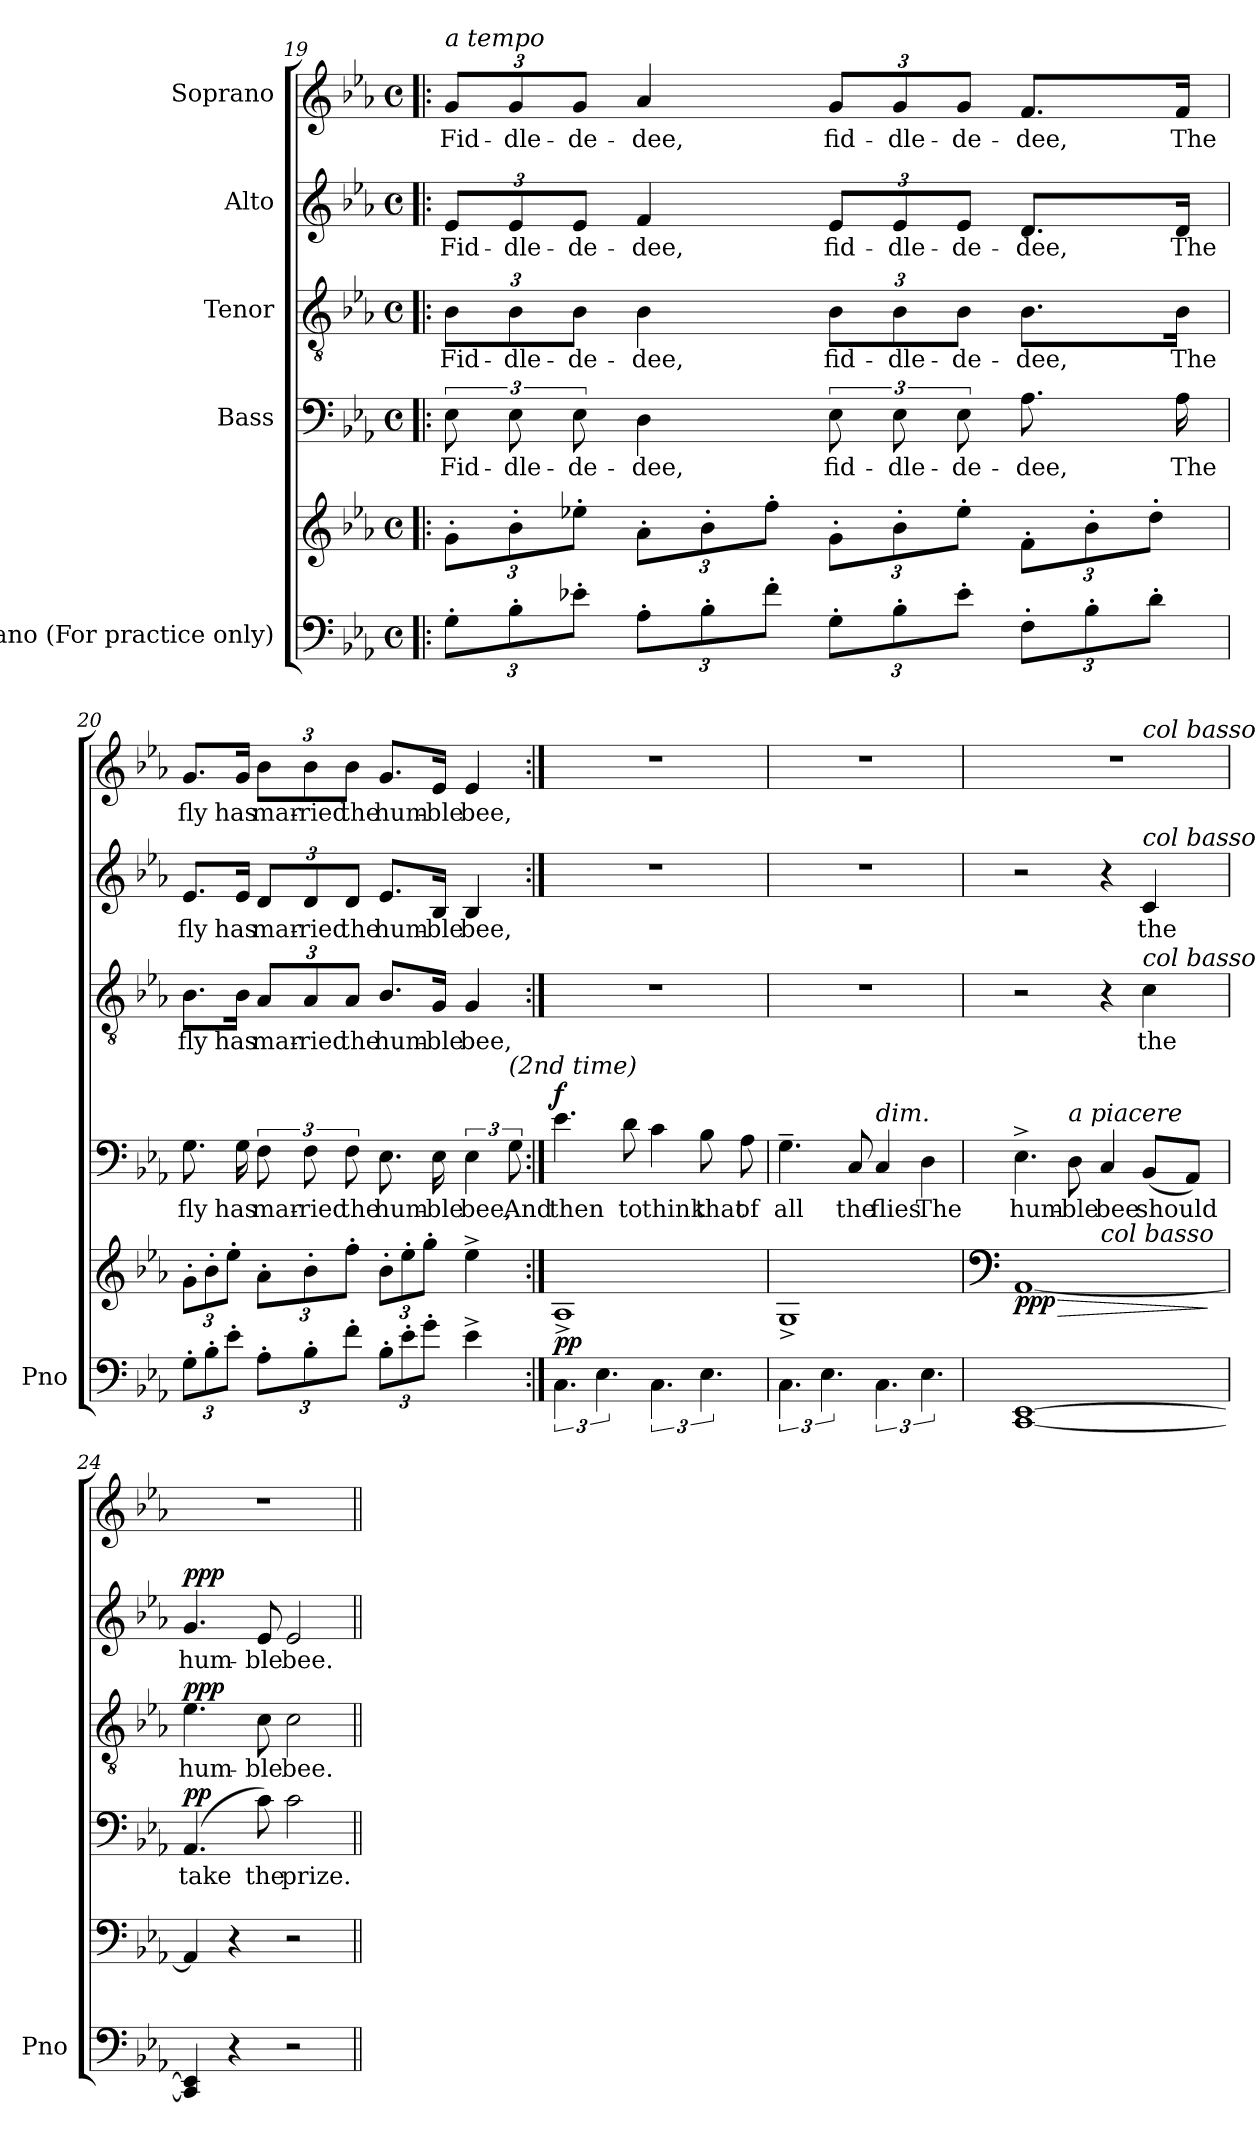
**kern	**kern	**dynam	**kern	**text	**dynam	**kern	**text	**dynam	**kern	**text	**dynam	**kern	**text	**dynam
*part5	*part5	*part5	*part4	*part4	*part4	*part3	*part3	*part3	*part2	*part2	*part2	*part1	*part1	*part1
*staff6	*staff5	*staff5/6	*staff4	*staff4	*staff4	*staff3	*staff3	*staff3	*staff2	*staff2	*staff2	*staff1	*staff1	*staff1
*I"Piano (For practice only)	*	*	*I"Bass	*	*	*I"Tenor	*	*	*I"Alto	*	*	*I"Soprano	*	*
*I'Pno	*	*	*	*	*	*	*	*	*	*	*	*	*	*
*clefF4	*clefG2	*	*clefF4	*	*	*clefGv2	*	*	*clefG2	*	*	*clefG2	*	*
*k[b-e-a-]	*k[b-e-a-]	*	*k[b-e-a-]	*	*	*k[b-e-a-]	*	*	*k[b-e-a-]	*	*	*k[b-e-a-]	*	*
*M4/4	*M4/4	*	*M4/4	*	*	*M4/4	*	*	*M4/4	*	*	*M4/4	*	*
*met(c)	*met(c)	*	*met(c)	*	*	*met(c)	*	*	*met(c)	*	*	*met(c)	*	*
*Xbrackettup	*Xbrackettup	*	*	*	*	*	*	*	*	*	*	*	*	*
=19!|:	=19!|:	=19!|:	=19!|:	=19!|:	=19!|:	=19!|:	=19!|:	=19!|:	=19!|:	=19!|:	=19!|:	=19!|:	=19!|:	=19!|:
!	!	!	!	!	!	!	!	!	!	!	!	!LO:TX:i:t=a tempo	!	!
!	!	!LO:DY:b	!	!	!	!	!	!	!	!	!	!	!	!
!	!	!LO:DY:n=1:b	!	!	!	!	!	!	!	!	!	!	!	!
!	!	!LO:DY:n=2:b	!	!	!LO:DY:a	!	!	!	!	!	!	!	!	!
!	!	!	!	!	!LO:DY:n=1:a	!	!	!	!	!	!	!	!	!
!	!	!	!	!	!LO:DY:n=2:a	!	!	!	!	!	!	!	!	!
!	!	!	!	!	!LO:DY:n=3:a	!	!	!LO:DY:a	!	!	!	!	!	!
!	!	!	!	!	!	!	!	!LO:DY:n=1:a	!	!	!	!	!	!
!	!	!	!	!	!	!	!	!LO:DY:n=2:a	!	!	!	!	!	!
!	!	!	!	!	!	!	!	!LO:DY:n=3:a	!	!	!LO:DY:a	!	!	!
!	!	!	!	!	!	!	!	!	!	!	!LO:DY:n=1:a	!	!	!
!	!	!	!	!	!	!	!	!	!	!	!LO:DY:n=2:a	!	!	!
!	!	!	!	!	!	!	!	!	!	!	!LO:DY:n=3:a	!	!	!LO:DY:a
!	!	!	!	!	!	!	!	!	!	!	!	!	!	!LO:DY:n=1:a
!	!	!	!	!	!	!	!	!	!	!	!	!	!	!LO:DY:n=2:a
!	!	!	!	!	!	!	!	!	!	!	!	!	!	!LO:DY:n=3:a
12G'\L	12g'\L	other-dynamics f other-dynamics	12E-\	Fid-	other-dynamics f other-dynamics p	12B-\L	Fid-	other-dynamics f other-dynamics p	12e-/L	Fid-	other-dynamics f other-dynamics pp	12g/L	Fid-	other-dynamics f other-dynamics p
12B-'\	12b-'\	.	12E-\	-dle-	.	12B-\	-dle-	.	12e-/	-dle-	.	12g/	-dle-	.
!	!	!LO:DY:n=3:b	!	!	!	!	!	!	!	!	!	!	!	!
!	!	!LO:DY:n=4:b	!	!	!	!	!	!	!	!	!	!	!	!
12e-X'\J	12ee-X'\J	other-dynamics p	12E-\	-de-	.	12B-\J	-de-	.	12e-/J	-de-	.	12g/J	-de-	.
12A-'\L	12a-'\L	.	4D\	-dee,	.	4B-\	-dee,	.	4f/	-dee,	.	4a-/	-dee,	.
12B-'\	12b-'\	.	.	.	.	.	.	.	.	.	.	.	.	.
12f'\J	12ff'\J	.	.	.	.	.	.	.	.	.	.	.	.	.
12G'\L	12g'\L	.	12E-\	fid-	.	12B-\L	fid-	.	12e-/L	fid-	.	12g/L	fid-	.
12B-'\	12b-'\	.	12E-\	-dle-	.	12B-\	-dle-	.	12e-/	-dle-	.	12g/	-dle-	.
12e-'\J	12ee-'\J	.	12E-\	-de-	.	12B-\J	-de-	.	12e-/J	-de-	.	12g/J	-de-	.
12F'\L	12f'\L	.	8.A-\	-dee,	.	8.B-\L	-dee,	.	8.d/L	-dee,	.	8.f/L	-dee,	.
12B-'\	12b-'\	.	.	.	.	.	.	.	.	.	.	.	.	.
12d'\J	12dd'\J	.	.	.	.	.	.	.	.	.	.	.	.	.
.	.	.	16A-\	The	.	16B-\Jk	The	.	16d/Jk	The	.	16f/Jk	The	.
=20	=20	=20	=20	=20	=20	=20	=20	=20	=20	=20	=20	=20	=20	=20
12G'\L	12g'\L	.	8.G\	fly	.	8.B-\L	fly	.	8.e-/L	fly	.	8.g/L	fly	.
12B-'\	12b-'\	.	.	.	.	.	.	.	.	.	.	.	.	.
12e-'\J	12ee-'\J	.	.	.	.	.	.	.	.	.	.	.	.	.
.	.	.	16G\	has	.	16B-\Jk	has	.	16e-/Jk	has	.	16g/Jk	has	.
12A-'\L	12a-'\L	.	12F\	mar-	.	12A-/L	mar-	.	12d/L	mar-	.	12b-\L	mar-	.
12B-'\	12b-'\	.	12F\	-ried	.	12A-/	-ried	.	12d/	-ried	.	12b-\	-ried	.
12f'\J	12ff'\J	.	12F\	the	.	12A-/J	the	.	12d/J	the	.	12b-\J	the	.
12B-'\L	12b-'\L	.	8.E-\	hum-	.	8.B-/L	hum-	.	8.e-/L	hum-	.	8.g/L	hum-	.
12e-'\	12ee-'\	.	.	.	.	.	.	.	.	.	.	.	.	.
12g'\J	12gg'\J	.	.	.	.	.	.	.	.	.	.	.	.	.
.	.	.	16E-\	-ble	.	16G/Jk	-ble	.	16B-/Jk	-ble	.	16e-/Jk	-ble	.
4e-^\	4ee-^\	.	6E-\	bee,	.	4G/	bee,	.	4B-/	bee,	.	4e-/	bee,	.
!	!	!	!LO:TX:i:t=(2nd time)	!	!	!	!	!	!	!	!	!	!	!
.	.	.	12G!\	And	.	.	.	.	.	.	.	.	.	.
=21:|!	=21:|!	=21:|!	=21:|!	=21:|!	=21:|!	=21:|!	=21:|!	=21:|!	=21:|!	=21:|!	=21:|!	=21:|!	=21:|!	=21:|!
*brackettup	*	*	*	*	*	*	*	*	*	*	*	*	*	*
!	!	!LO:DY:b	!	!	!LO:DY:a	!	!	!	!	!	!	!	!	!
6.C\	1A-^>	pp	4.e-\	then	f	1r	.	.	1r	.	.	1r	.	.
6.E-\	.	.	.	.	.	.	.	.	.	.	.	.	.	.
.	.	.	8d\	to	.	.	.	.	.	.	.	.	.	.
6.C\	.	.	4c\	think	.	.	.	.	.	.	.	.	.	.
6.E-\	.	.	8B-\	that	.	.	.	.	.	.	.	.	.	.
.	.	.	8A-\	of	.	.	.	.	.	.	.	.	.	.
=22	=22	=22	=22	=22	=22	=22	=22	=22	=22	=22	=22	=22	=22	=22
6.C\	1G^>	.	4.G~\	all	.	1r	.	.	1r	.	.	1r	.	.
6.E-\	.	.	.	.	.	.	.	.	.	.	.	.	.	.
.	.	.	8C/	the	.	.	.	.	.	.	.	.	.	.
!	!	!	!LO:TX:a:i:t=dim.	!	!	!	!	!	!	!	!	!	!	!
6.C\	.	.	4C/	flies	.	.	.	.	.	.	.	.	.	.
6.E-\	.	.	4D\	The	.	.	.	.	.	.	.	.	.	.
=23	=23	=23	=23	=23	=23	=23	=23	=23	=23	=23	=23	=23	=23	=23
*	*clefF4	*	*	*	*	*	*	*	*	*	*	*	*	*
!	!	!LO:HP:b	!	!	!	!	!	!	!	!	!	!	!	!
*	*^	*	*	*	*	*	*	*	*	*	*	*	*	*
!	!	!	!LO:DY:n=1:b	!	!	!	!	!	!	!	!	!	!	!	!
*	*	*	*	*	*	*	*	*	*	*	*	*	*^	*	*
[1CC [1EE-	[1AA-	2ryy	> ppp	4.E-^\	hum-	.	2r	.	.	2r	.	.	1r	2.ryy	.	.
!	!	!	!	!LO:TX:i:t=a piacere	!	!	!	!	!	!	!	!	!	!	!	!
.	.	.	.	8D\	-ble	.	.	.	.	.	.	.	.	.	.	.
!	!	!LO:TX:i:t=col basso	!	!	!	!	!	!	!	!	!	!	!	!	!	!
.	.	2ryy	.	4C/	bee	.	4r	.	.	4r	.	.	.	.	.	.
!	!	!	!	!	!	!	!	!	!	!	!	!	!	!LO:TX:i:t=col basso	!	!
!	!	!	!	!	!	!	!	!	!	!LO:TX:i:t=col basso	!	!	!	!	!	!
!	!	!	!	!	!	!	!LO:TX:i:t=col basso	!	!	!	!	!	!	!	!	!
.	.	.	.	(8BB-/L	should	.	4c\	the	.	4c/	the	.	.	4ryy	.	.
.	.	.	.	8AA-/J)	.	.	.	.	.	.	.	.	.	.	.	.
*	*v	*v	*	*	*	*	*	*	*	*	*	*	*	*	*	*
.	.	]	.	.	.	.	.	.	.	.	.	.	.	.	.
=24	=24	=24	=24	=24	=24	=24	=24	=24	=24	=24	=24	=24	=24	=24	=24
!	!	!	!	!	!LO:DY:a	!	!	!LO:DY:a	!	!	!LO:DY:a	!	!	!	!
*	*	*	*	*	*	*	*	*	*	*	*	*v	*v	*	*
4CC/] 4EE-/]	4AA-/]	.	(4.AA-/	take	pp	4.e-\	hum-	ppp	4.g/	hum-	ppp	1r	.	.
4r	4r	.	.	.	.	.	.	.	.	.	.	.	.	.
.	.	.	8c\)	the	.	8c\	-ble	.	8e-/	-ble	.	.	.	.
2r	2r	.	2c\	prize.	.	2c\	bee.	.	2e-/	bee.	.	.	.	.
=||	=||	=||	=||	=||	=||	=||	=||	=||	=||	=||	=||	=||	=||	=||
*-	*-	*-	*-	*-	*-	*-	*-	*-	*-	*-	*-	*-	*-	*-
